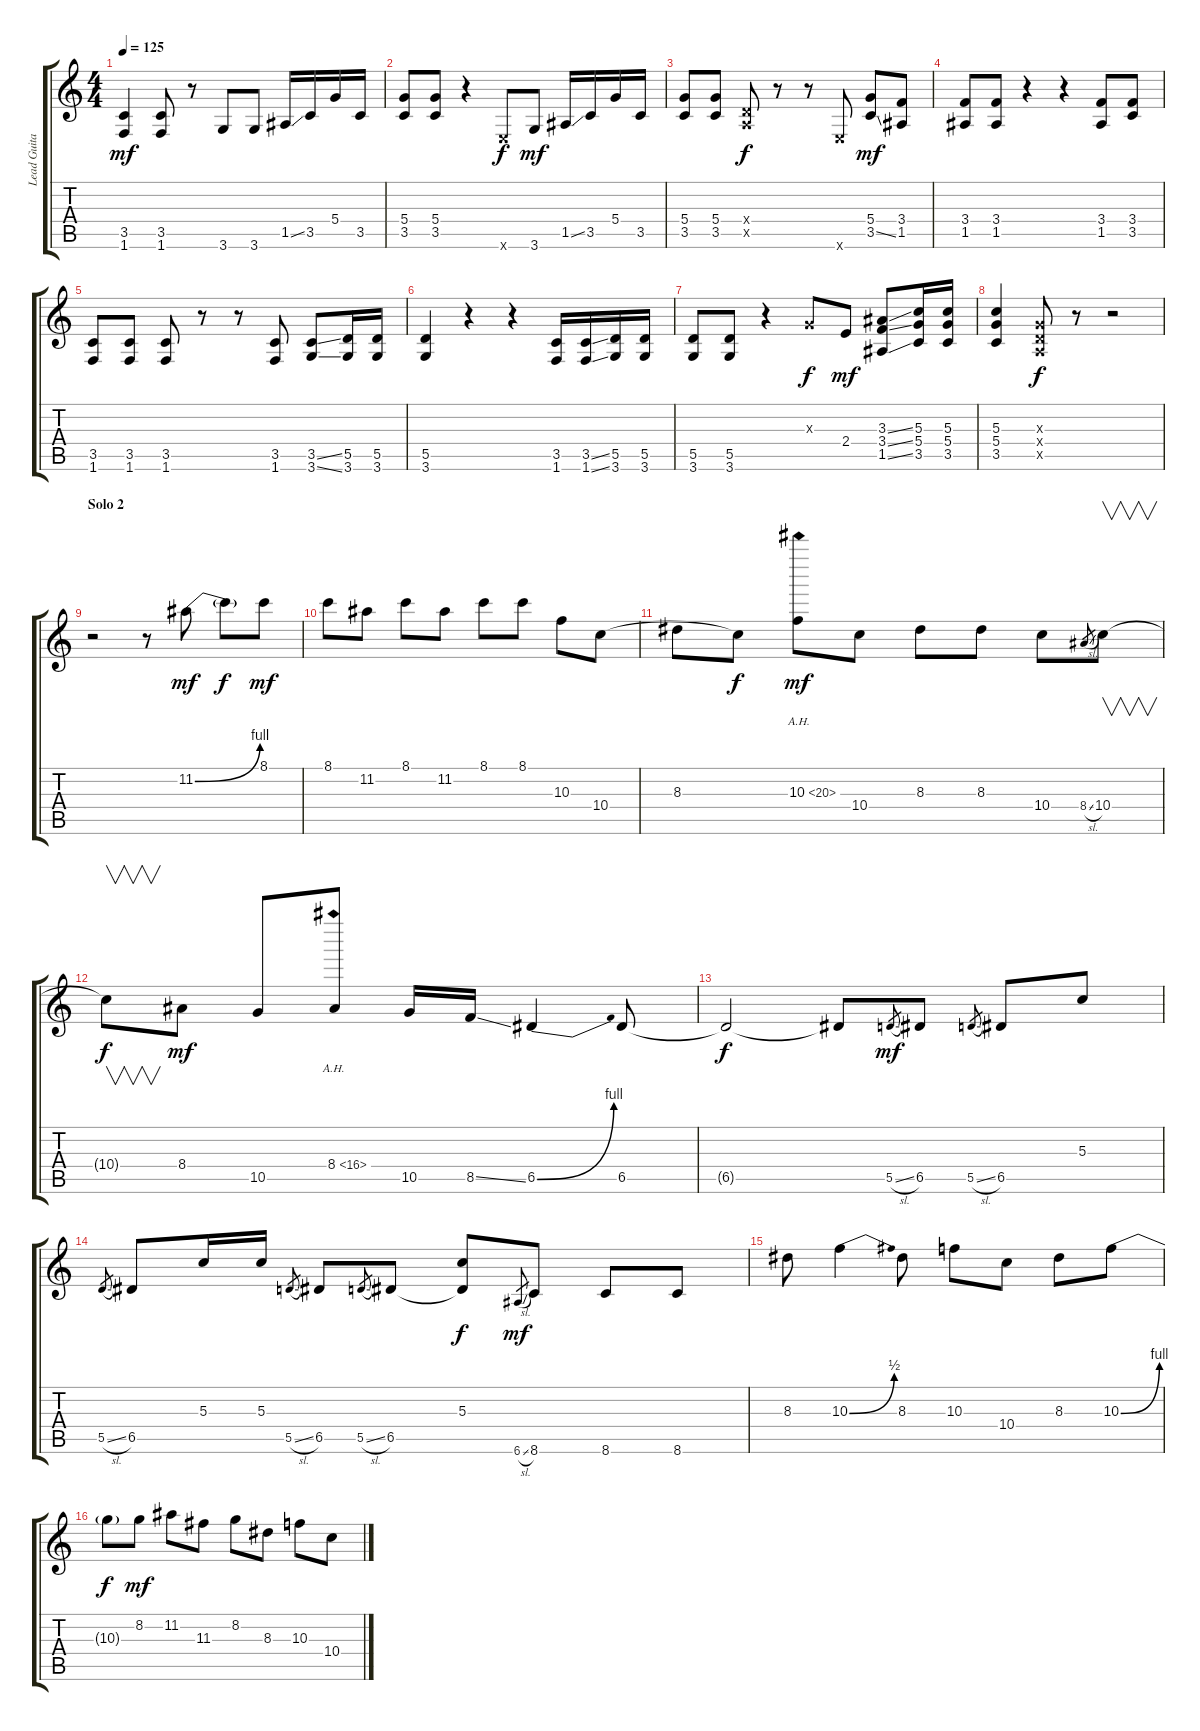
\track ("Lead Guitar" "Lead Guita") {instrument distortionguitar}
\staff {score tabs}
\tuning (E4 B3 G3 D3 A2 E2) {hide}
\ts (4 4)
\tempo 125
\clef g2
\ks c
(3.5 1.6).4{dy mf} (3.5 1.6).8 r.8 3.6.8 3.6.8 1.5{ss}.16 3.5.16 5.4.16 3.5.16 |
(5.4 3.5).8 (5.4 3.5).8 r.4 0.6{x}.8{dy f} 3.6.8{dy mf} 1.5{ss}.16 3.5.16 5.4.16 3.5.16 |
(5.4 3.5).8 (5.4 3.5).8 (0.4{x} 0.5{x}).8{dy f} r.8 r.8 0.6{x}.8 (5.4 3.5{ss}).8{dy mf} (3.4 1.5).8 |
(3.4 1.5).8 (3.4 1.5).8 r.4 r.4 (3.4 1.5).8 (3.4 3.5).8 |
(3.5 1.6).8 (3.5 1.6).8 (3.5 1.6).8 r.8 r.8 (3.5 1.6).8 (3.5{ss} 3.6{ss}).8 (5.5 3.6).16 (5.5 3.6).16 |
(5.5 3.6).4 r.4 r.4 (3.5 1.6).16 (3.5{ss} 1.6{ss}).16 (5.5 3.6).16 (5.5 3.6).16 |
(5.5 3.6).8 (5.5 3.6).8 r.4 0.3{x}.8{dy f} 2.4.8{dy mf} (3.3{ss} 3.4{ss} 1.5{ss}).8 (5.3 5.4 3.5).16 (5.3 5.4 3.5).16 |
(5.3 5.4 3.5).4 (0.3{x} 0.4{x} 0.5{x}).8{dy f} r.8 r.2 |
\section ("" "Solo 2")
r.2 r.8 11.2{be (bend 0 0 60 4)}.8{dy mf} 11.2{t}.8{dy f} 8.1.8{dy mf} |
8.1.8 11.2.8 8.1.8 11.2.8 8.1.8 8.1.8 10.3.8 10.4.8 |
8.3.8 10.4{t}.8{dy f} 10.3{ah 10}.8{dy mf} 10.4.8 8.3.8 8.3.8 10.4.8 8.4{sl}.8{gr} 10.4.8{v} |
10.4{t}.8{v dy f} 8.4.8{dy mf} 10.5.8 8.4{ah 8}.8 10.5.16 8.5{ss}.16 6.5{be (bend 0 0 60 4)}.4 6.5.8 |
6.5{t}.2{dy f} 6.5{t}.8 5.5{sl}.8{gr dy mf} 6.5.8 5.5{sl}.8{gr} 6.5.8 5.3.8 |
5.5{sl}.8{gr} 6.5.8 5.3.16 5.3.16 5.5{sl}.8{gr} 6.5.8 5.5{sl}.8{gr} 6.5.8 (5.3 6.5{t}).8{dy f} 6.6{sl}.8{gr dy mf} 8.6.8 8.6.8 8.6.8 |
8.3.8 10.3{be (bend 0 0 60 2)}.4 8.3.8 10.3.8 10.4.8 8.3.8 10.3{be (bend 0 0 60 4)}.8 |
10.3{t}.8{dy f} 8.2.8{dy mf} 11.2.8 11.3.8 8.2.8 8.3.8 10.3.8 10.4.8
